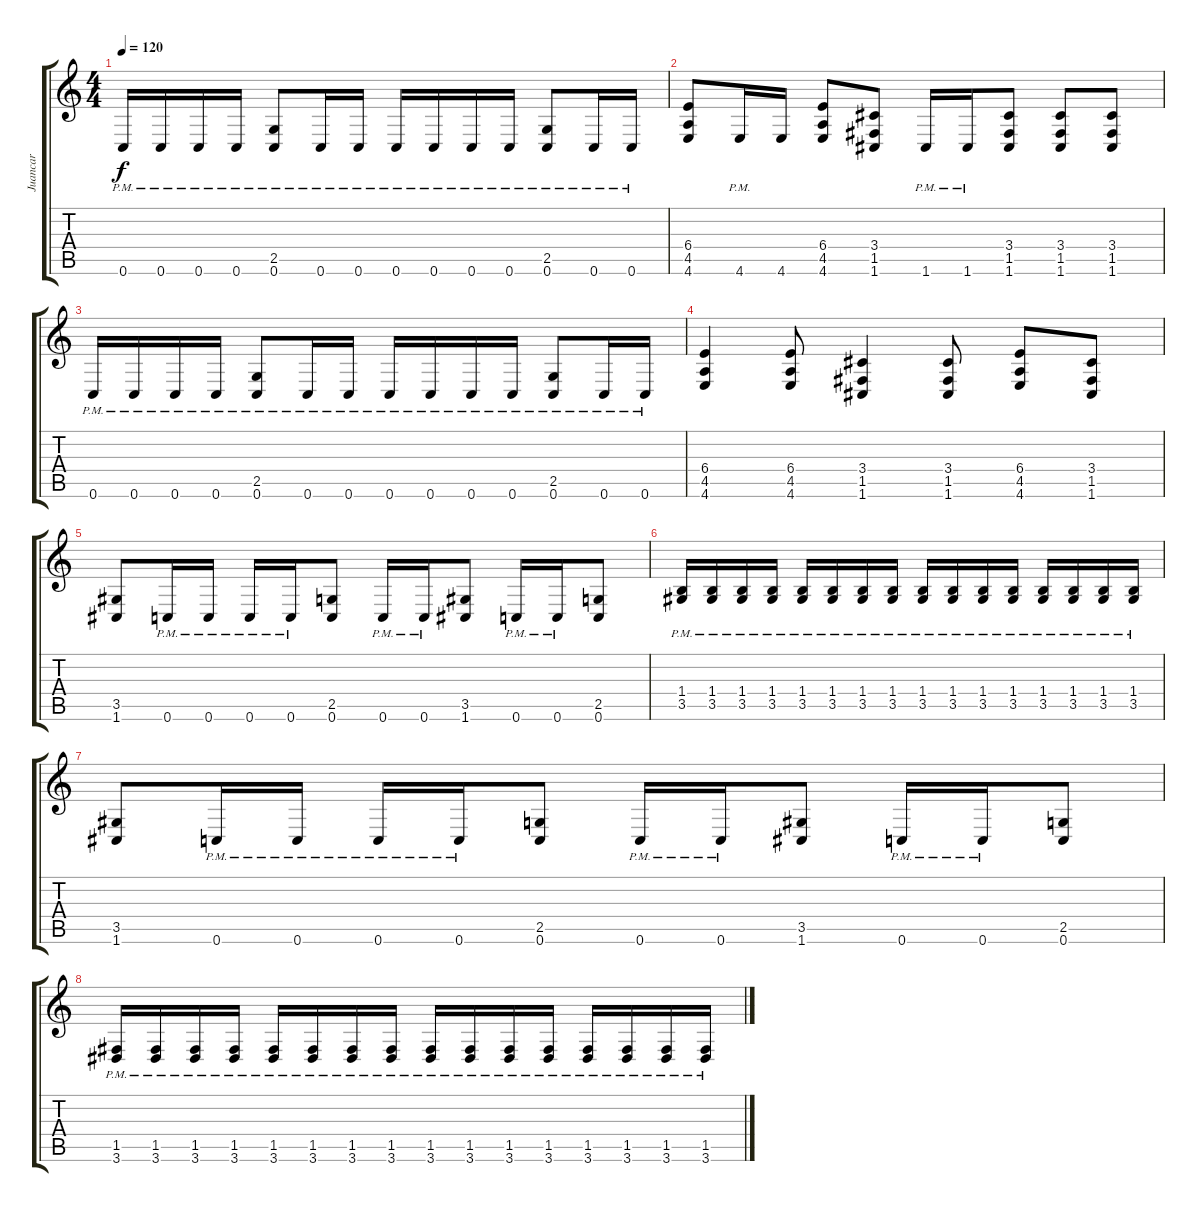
\track ("Juancar" "Juancar") {instrument distortionguitar}
\staff {score tabs}
\tuning (C4 G3 Eb3 Bb2 F2 C2) {hide}
\ts (4 4)
\tempo 120
\clef g2
\ks c
0.6{pm}.16{dy f} 0.6{pm}.16 0.6{pm}.16 0.6{pm}.16 (2.5{pm} 0.6{pm}).8 0.6{pm}.16 0.6{pm}.16 0.6{pm}.16 0.6{pm}.16 0.6{pm}.16 0.6{pm}.16 (2.5{pm} 0.6{pm}).8 0.6{pm}.16 0.6{pm}.16 |
(6.4 4.5 4.6).8 4.6{pm}.16 4.6.16 (6.4 4.5 4.6).8 (3.4 1.5 1.6).8 1.6{pm}.16 1.6{pm}.16 (3.4 1.5 1.6).8 (3.4 1.5 1.6).8 (3.4 1.5 1.6).8 |
0.6{pm}.16 0.6{pm}.16 0.6{pm}.16 0.6{pm}.16 (2.5{pm} 0.6{pm}).8 0.6{pm}.16 0.6{pm}.16 0.6{pm}.16 0.6{pm}.16 0.6{pm}.16 0.6{pm}.16 (2.5{pm} 0.6{pm}).8 0.6{pm}.16 0.6{pm}.16 |
(6.4 4.5 4.6).4 (6.4 4.5 4.6).8 (3.4 1.5 1.6).4 (3.4 1.5 1.6).8 (6.4 4.5 4.6).8 (3.4 1.5 1.6).8 |
(3.5 1.6).8 0.6{pm}.16 0.6{pm}.16 0.6{pm}.16 0.6{pm}.16 (2.5 0.6).8 0.6{pm}.16 0.6{pm}.16 (3.5 1.6).8 0.6{pm}.16 0.6{pm}.16 (2.5 0.6).8 |
(1.4{pm} 3.5{pm}).16 (1.4{pm} 3.5{pm}).16 (1.4{pm} 3.5{pm}).16 (1.4{pm} 3.5{pm}).16 (1.4{pm} 3.5{pm}).16 (1.4{pm} 3.5{pm}).16 (1.4{pm} 3.5{pm}).16 (1.4{pm} 3.5{pm}).16 (1.4{pm} 3.5{pm}).16 (1.4{pm} 3.5{pm}).16 (1.4{pm} 3.5{pm}).16 (1.4{pm} 3.5{pm}).16 (1.4{pm} 3.5{pm}).16 (1.4{pm} 3.5{pm}).16 (1.4{pm} 3.5{pm}).16 (1.4{pm} 3.5{pm}).16 |
(3.5 1.6).8 0.6{pm}.16 0.6{pm}.16 0.6{pm}.16 0.6{pm}.16 (2.5 0.6).8 0.6{pm}.16 0.6{pm}.16 (3.5 1.6).8 0.6{pm}.16 0.6{pm}.16 (2.5 0.6).8 |
(1.5{pm} 3.6{pm}).16 (1.5{pm} 3.6{pm}).16 (1.5{pm} 3.6{pm}).16 (1.5{pm} 3.6{pm}).16 (1.5{pm} 3.6{pm}).16 (1.5{pm} 3.6{pm}).16 (1.5{pm} 3.6{pm}).16 (1.5{pm} 3.6{pm}).16 (1.5{pm} 3.6{pm}).16 (1.5{pm} 3.6{pm}).16 (1.5{pm} 3.6{pm}).16 (1.5{pm} 3.6{pm}).16 (1.5{pm} 3.6{pm}).16 (1.5{pm} 3.6{pm}).16 (1.5{pm} 3.6{pm}).16 (1.5{pm} 3.6{pm}).16
